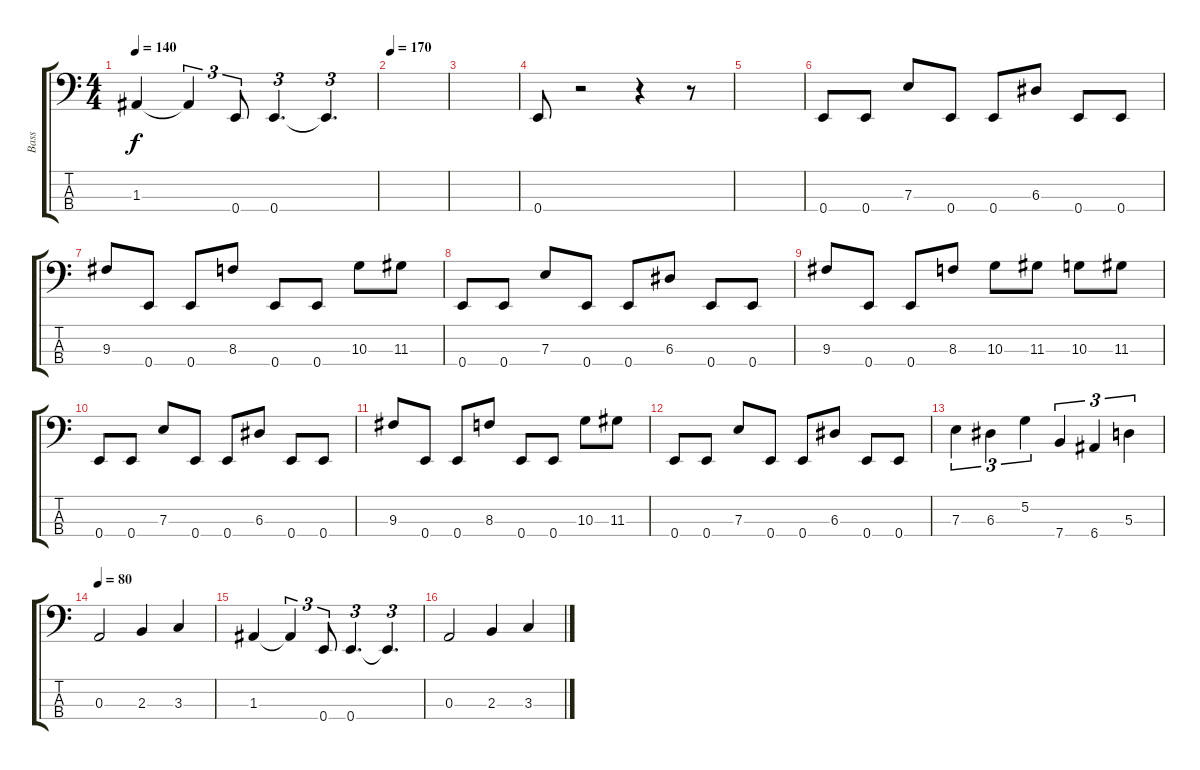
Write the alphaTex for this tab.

\track ("Bass" "Bass") {instrument electricbasspick}
\staff {score tabs}
\tuning (G2 D2 A1 E1) {hide}
\ts (4 4)
\tempo 140
\clef f4
\ks c
1.3.4{dy f} 1.3{t}.4{tu (3 2)} 0.4.8{tu (3 2)} 0.4.4{d tu (3 2)} 0.4{t}.4{d tu (3 2)} |
\tempo 170
|
|
0.4.8 r.2 r.4 r.8 |
|
0.4.8 0.4.8 7.3.8 0.4.8 0.4.8 6.3.8 0.4.8 0.4.8 |
9.3.8 0.4.8 0.4.8 8.3.8 0.4.8 0.4.8 10.3.8 11.3.8 |
0.4.8 0.4.8 7.3.8 0.4.8 0.4.8 6.3.8 0.4.8 0.4.8 |
9.3.8 0.4.8 0.4.8 8.3.8 10.3.8 11.3.8 10.3.8 11.3.8 |
0.4.8 0.4.8 7.3.8 0.4.8 0.4.8 6.3.8 0.4.8 0.4.8 |
9.3.8 0.4.8 0.4.8 8.3.8 0.4.8 0.4.8 10.3.8 11.3.8 |
0.4.8 0.4.8 7.3.8 0.4.8 0.4.8 6.3.8 0.4.8 0.4.8 |
7.3.4{tu (3 2)} 6.3.4{tu (3 2)} 5.2.4{tu (3 2)} 7.4.4{tu (3 2)} 6.4.4{tu (3 2)} 5.3.4{tu (3 2)} |
\tempo 80
0.3.2 2.3.4 3.3.4 |
1.3.4 1.3{t}.4{tu (3 2)} 0.4.8{tu (3 2)} 0.4.4{d tu (3 2)} 0.4{t}.4{d tu (3 2)} |
0.3.2 2.3.4 3.3.4
